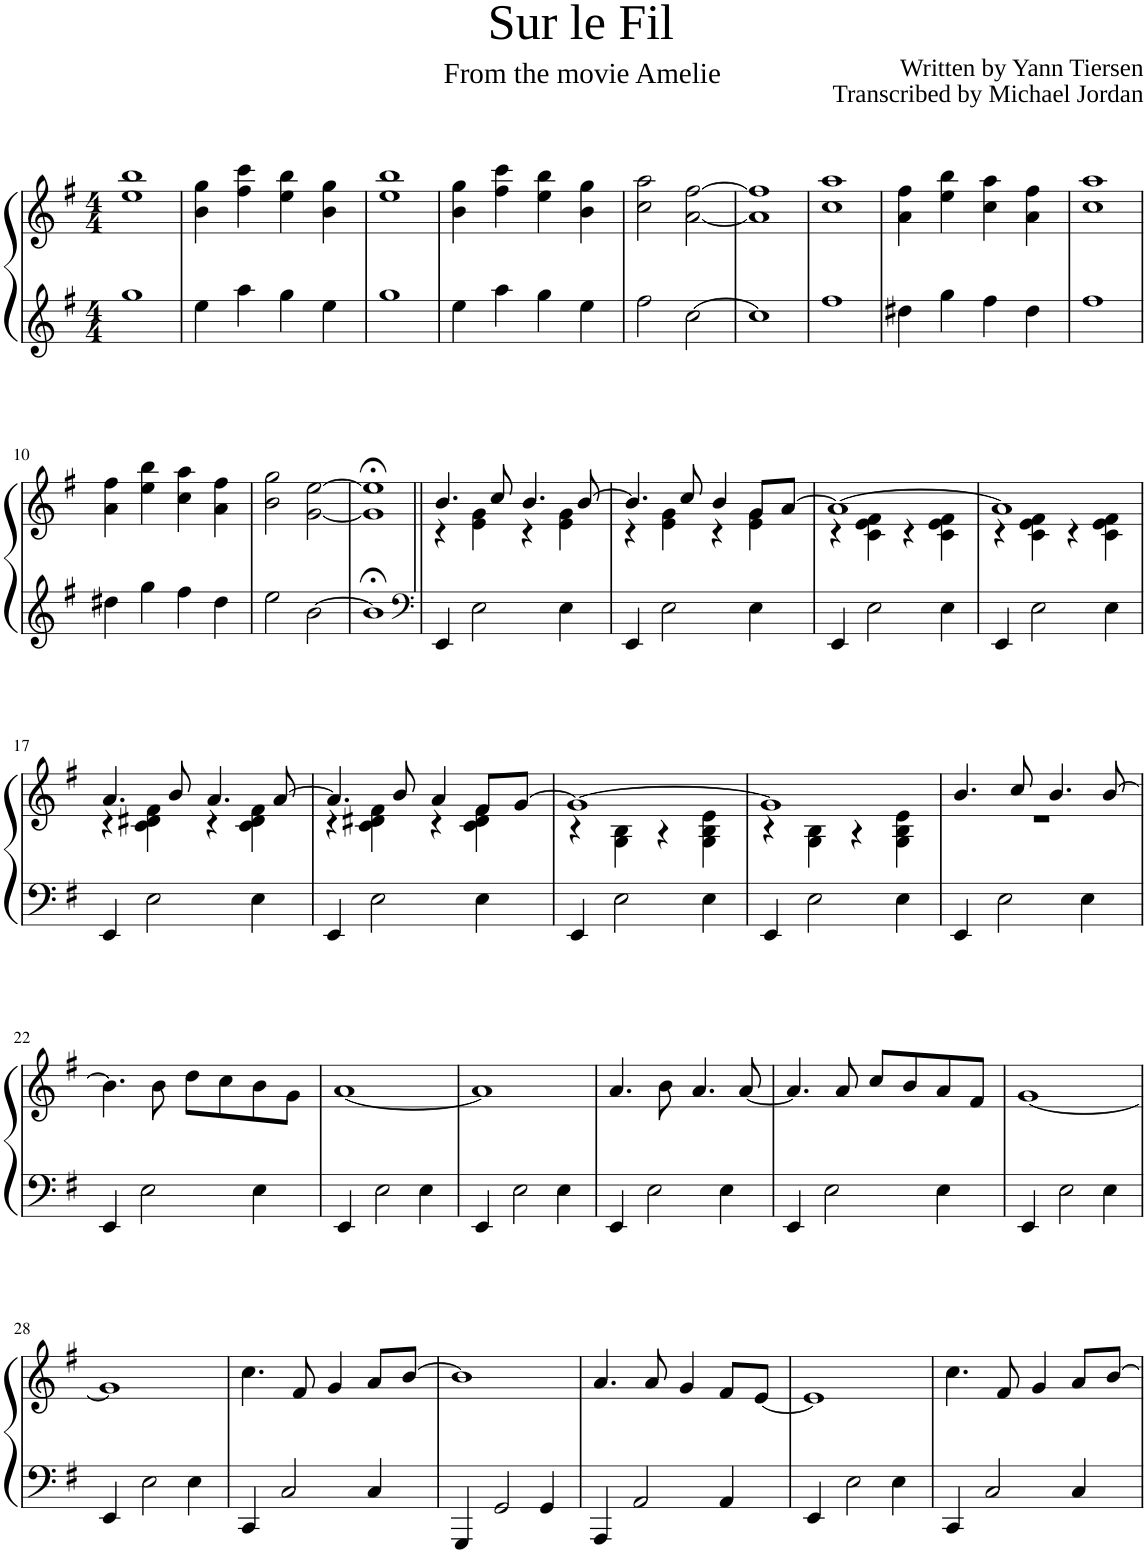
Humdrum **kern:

**kern	**kern
*part1	*part1
*staff2	*staff1
*I"Piano	*
*I'Pno	*
*clefG2	*clefG2
*k[f#]	*k[f#]
*M4/4	*M4/4
=1	=1
1gg	1ee 1bb
=2	=2
4ee\	4b\ 4gg\
4aa\	4ff#\ 4ccc\
4gg\	4ee\ 4bb\
4ee\	4b\ 4gg\
=3	=3
1gg	1ee 1bb
=4	=4
4ee\	4b\ 4gg\
4aa\	4ff#\ 4ccc\
4gg\	4ee\ 4bb\
4ee\	4b\ 4gg\
=5	=5
2ff#\	2cc\ 2aa\
[2cc\	[2a\ [2ff#\
=6	=6
1cc]	1a] 1ff#]
=7	=7
1ff#	1cc 1aa
=8	=8
4dd#X\	4a\ 4ff#\
4gg\	4ee\ 4bb\
4ff#\	4cc\ 4aa\
4dd#\	4a\ 4ff#\
=9	=9
1ff#	1cc 1aa
!!LO:LB:g=z
=10	=10
4dd#X\	4a\ 4ff#\
4gg\	4ee\ 4bb\
4ff#\	4cc\ 4aa\
4dd#\	4a\ 4ff#\
=11	=11
2ee\	2b\ 2gg\
[2b\	[2g\ [2ee\
=12	=12
1b;<]	1g];< 1ee];<
=13||	=13||
*clefF4	*
*	*^
4EE/	4.b/	4r
2E\	.	4e\ 4g\
.	8cc/	.
.	4.b/	4r
4E\	.	4e\ 4g\
.	[8b/	.
=14	=14	=14
4EE/	4.b/]	4r
2E\	.	4e\ 4g\
.	8cc/	.
.	4b/	4r
4E\	8g/L	4e\ 4g\
.	[8a/J	.
=15	=15	=15
4EE/	1a_	4r
2E\	.	4c\ 4e\ 4f#\
.	.	4r
4E\	.	4c\ 4e\ 4f#\
=16	=16	=16
4EE/	1a]	4r
2E\	.	4c\ 4e\ 4f#\
.	.	4r
4E\	.	4c\ 4e\ 4f#\
!!LO:LB:g=z	!!
=17	=17	=17
4EE/	4.a/	4r
2E\	.	4c\ 4d#X\ 4f#\
.	8b/	.
.	4.a/	4r
4E\	.	4c\ 4d#\ 4f#\
.	[8a/	.
=18	=18	=18
4EE/	4.a/]	4r
2E\	.	4c\ 4d#X\ 4f#\
.	8b/	.
.	4a/	4r
4E\	8f#/L	4c\ 4d#\ 4f#\
.	[8g/J	.
=19	=19	=19
4EE/	1g_	4r
2E\	.	4G\ 4B\
.	.	4r
4E\	.	4G\ 4B\ 4e\
=20	=20	=20
4EE/	1g]	4r
2E\	.	4G\ 4B\
.	.	4r
4E\	.	4G\ 4B\ 4e\
=21	=21	=21
4EE/	4.b/	1r
2E\	.	.
.	8cc/	.
.	4.b/	.
4E\	.	.
.	[8b/	.
*	*v	*v
!!LO:LB:g=z
=22	=22
4EE/	4.b\]
2E\	.
.	8b\
.	8dd\L
.	8cc\
4E\	8b\
.	8g\J
=23	=23
4EE/	[1a
2E\	.
4E\	.
=24	=24
4EE/	1a]
2E\	.
4E\	.
=25	=25
4EE/	4.a/
2E\	.
.	8b\
.	4.a/
4E\	.
.	[8a/
=26	=26
4EE/	4.a/]
2E\	.
.	8a/
.	8cc/L
.	8b/
4E\	8a/
.	8f#/J
=27	=27
4EE/	[1g
2E\	.
4E\	.
!!LO:LB:g=z
=28	=28
4EE/	1g]
2E\	.
4E\	.
=29	=29
4CC/	4.cc\
2C/	.
.	8f#/
.	4g/
4C/	8a/L
.	[8b/J
=30	=30
4GGG/	1b]
2GG/	.
4GG/	.
=31	=31
4AAA/	4.a/
2AA/	.
.	8a/
.	4g/
4AA/	8f#/L
.	[8e/J
=32	=32
4EE/	1e]
2E\	.
4E\	.
=33	=33
4CC/	4.cc\
2C/	.
.	8f#/
.	4g/
4C/	8a/L
.	[8b/J
=	=
*-	*-
